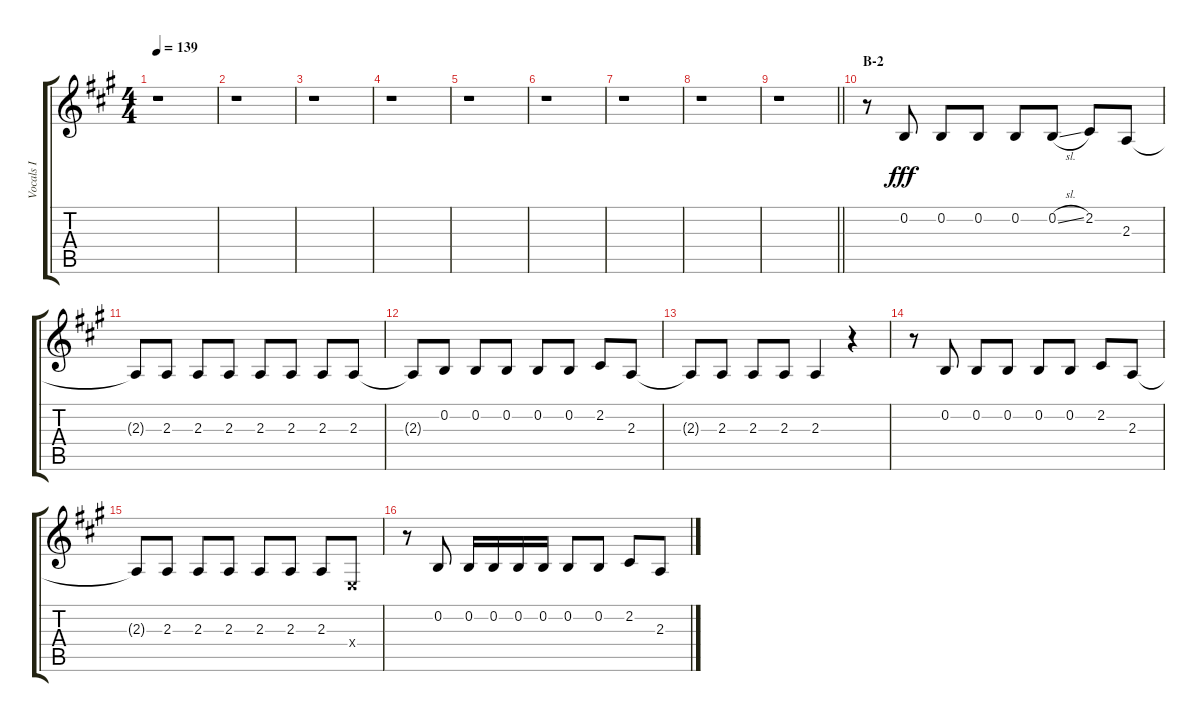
\track ("Vocals I" "Vocals I") {instrument voiceoohs}
\staff {score tabs}
\tuning (E4 B3 G3 D3 A2 E2) {hide}
\ts (4 4)
\tempo 139
\clef g2
\ks a
r.1{dy fff} |
r.1 |
r.1 |
r.1 |
r.1 |
r.1 |
r.1 |
r.1 |
\barLineRight lightlight
r.1 |
\section ("" "B-2")
r.8 0.2.8 0.2.8 0.2.8 0.2.8 0.2{sl}.8 2.2.8 2.3.8 |
2.3{t}.8 2.3.8 2.3.8 2.3.8 2.3.8 2.3.8 2.3.8 2.3.8 |
2.3{t}.8 0.2.8 0.2.8 0.2.8 0.2.8 0.2.8 2.2.8 2.3.8 |
2.3{t}.8 2.3.8 2.3.8 2.3.8 2.3.4 r.4 |
r.8 0.2.8 0.2.8 0.2.8 0.2.8 0.2.8 2.2.8 2.3.8 |
2.3{t}.8 2.3.8 2.3.8 2.3.8 2.3.8 2.3.8 2.3.8 2.4{x}.8 |
r.8 0.2.8 0.2.16 0.2.16 0.2.16 0.2.16 0.2.8 0.2.8 2.2.8 2.3.8
